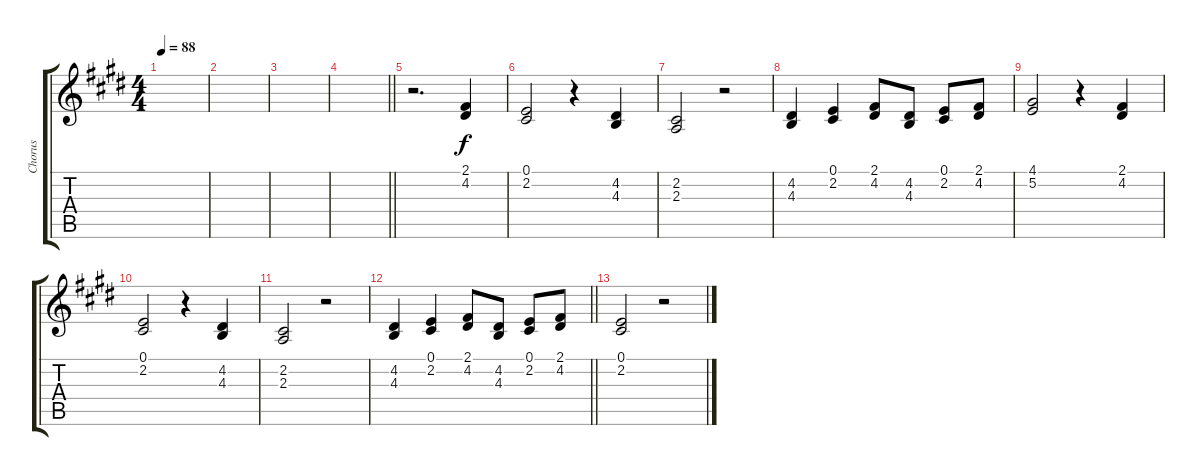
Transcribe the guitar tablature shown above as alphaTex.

\track ("Chorus" "Chorus") {instrument choiraahs}
\staff {score tabs}
\tuning (E4 B3 G3 D3 A2 E2) {hide}
\ts (4 4)
\tempo 88
\clef g2
\ks e
|
|
|
\barLineRight lightlight
|
r.2{d} (2.1 4.2).4 |
(0.1 2.2).2 r.4 (4.2 4.3).4 |
(2.2 2.3).2 r.2 |
(4.2 4.3).4 (0.1 2.2).4 (2.1 4.2).8 (4.2 4.3).8 (0.1 2.2).8 (2.1 4.2).8 |
(4.1 5.2).2 r.4 (2.1 4.2).4 |
(0.1 2.2).2 r.4 (4.2 4.3).4 |
(2.2 2.3).2 r.2 |
\barLineRight lightlight
(4.2 4.3).4 (0.1 2.2).4 (2.1 4.2).8 (4.2 4.3).8 (0.1 2.2).8 (2.1 4.2).8 |
(0.1 2.2).2 r.2
